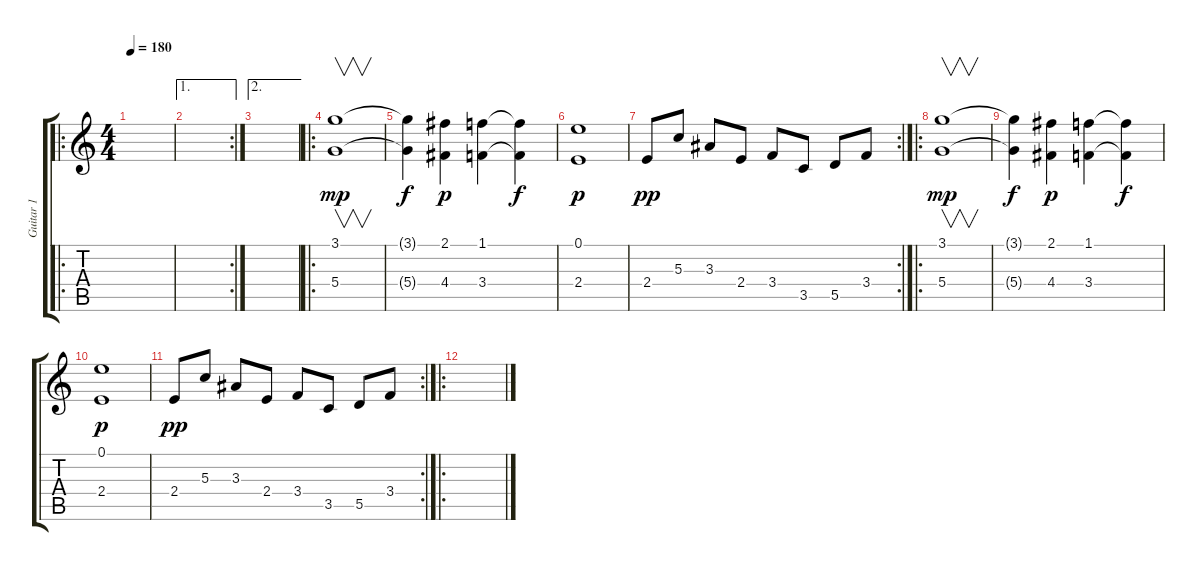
\track ("Guitar 1" "Guitar 1") {instrument electricguitarjazz}
\staff {score tabs}
\tuning (E4 B3 G3 D3 A2 E2) {hide}
\ro
\ts (4 4)
\tempo 180
\clef g2
\ks c
|
\ae 1
\rc 2
|
\ae 2
|
\ro
(3.1 5.4).1{v dy mp} |
(3.1{t} 5.4{t}).4{dy f} (2.1 4.4).4{dy p} (1.1 3.4).4 (1.1{t} 3.4{t}).4{dy f} |
(0.1 2.4).1{dy p} |
\rc 2
2.4.8{dy pp} 5.3.8 3.3.8 2.4.8 3.4.8 3.5.8 5.5.8 3.4.8 |
\ro
(3.1 5.4).1{v dy mp} |
(3.1{t} 5.4{t}).4{dy f} (2.1 4.4).4{dy p} (1.1 3.4).4 (1.1{t} 3.4{t}).4{dy f} |
(0.1 2.4).1{dy p} |
\rc 2
2.4.8{dy pp} 5.3.8 3.3.8 2.4.8 3.4.8 3.5.8 5.5.8 3.4.8 |
\ro
